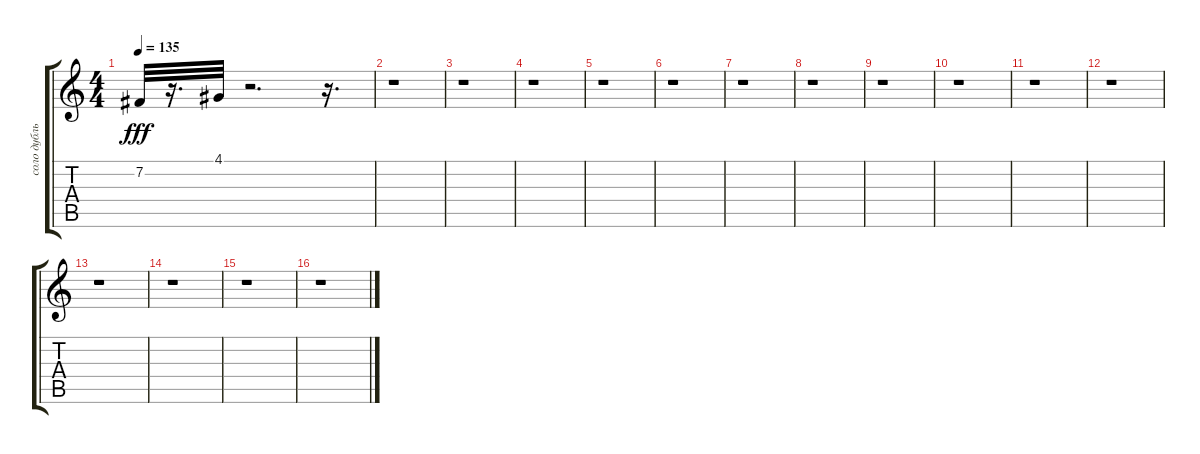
\track ("соло дубль" "соло дубль") {instrument kalimba}
\staff {score tabs}
\tuning (E4 B3 G3 D3 A2 E2) {hide}
\ts (4 4)
\tempo 135
\clef g2
\ks c
7.2.32{dy fff} r.16{d} 4.1.32 r.2{d} r.16{d} |
r.1 |
r.1 |
r.1 |
r.1 |
r.1 |
r.1 |
r.1 |
r.1 |
r.1 |
r.1 |
r.1 |
r.1 |
r.1 |
r.1 |
r.1
